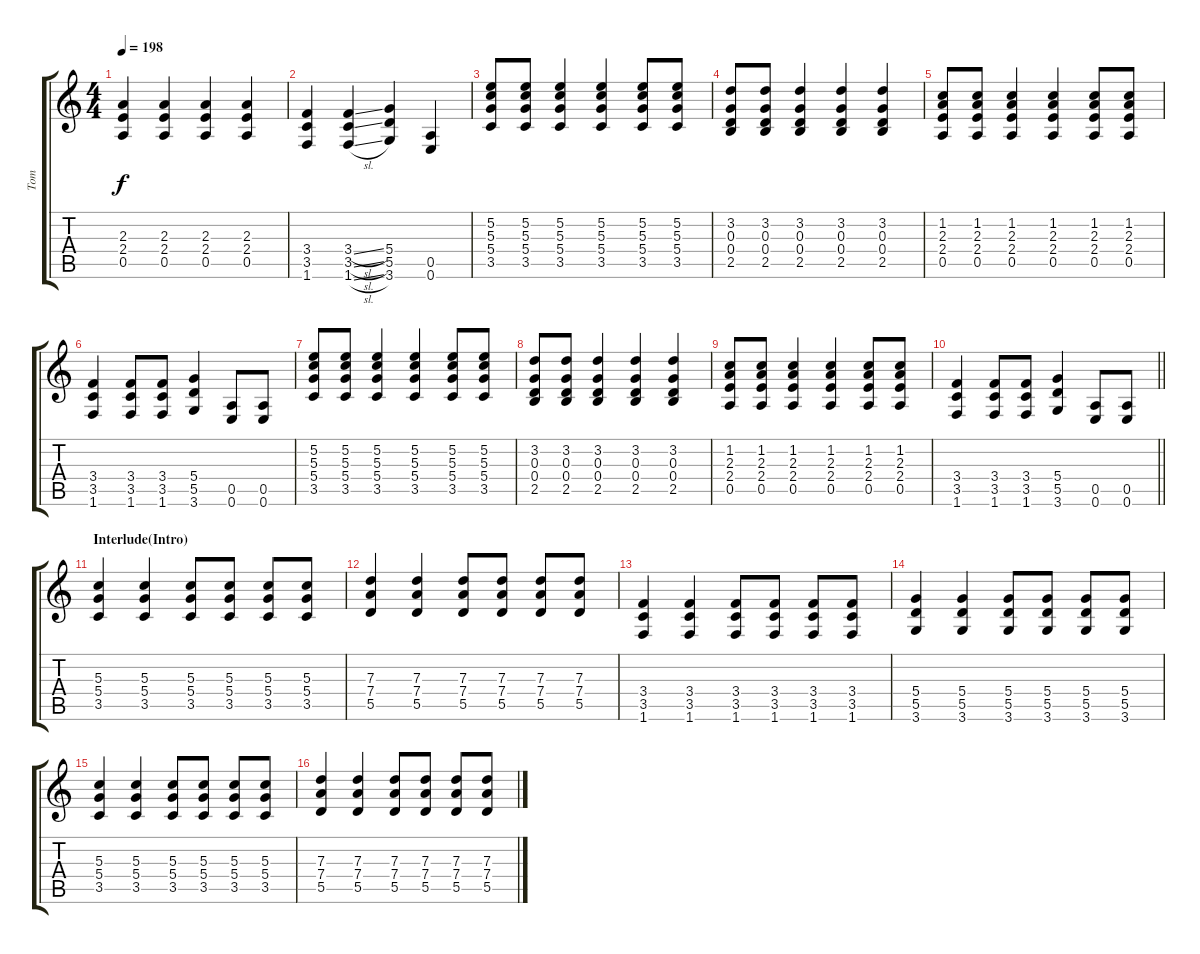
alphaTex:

\track ("Tom" "Tom") {instrument distortionguitar}
\staff {score tabs}
\tuning (E4 B3 G3 D3 A2 E2) {hide}
\ts (4 4)
\tempo 198
\clef g2
\ks c
(2.3 2.4 0.5).4{dy f} (2.3 2.4 0.5).4 (2.3 2.4 0.5).4 (2.3 2.4 0.5).4 |
(3.4 3.5 1.6).4 (3.4{sl} 3.5{sl} 1.6{sl}).4 (5.4 5.5 3.6).4 (0.5 0.6).4 |
(5.2 5.3 5.4 3.5).8 (5.2 5.3 5.4 3.5).8 (5.2 5.3 5.4 3.5).4 (5.2 5.3 5.4 3.5).4 (5.2 5.3 5.4 3.5).8 (5.2 5.3 5.4 3.5).8 |
(3.2 0.3 0.4 2.5).8 (3.2 0.3 0.4 2.5).8 (3.2 0.3 0.4 2.5).4 (3.2 0.3 0.4 2.5).4 (3.2 0.3 0.4 2.5).4 |
(1.2 2.3 2.4 0.5).8 (1.2 2.3 2.4 0.5).8 (1.2 2.3 2.4 0.5).4 (1.2 2.3 2.4 0.5).4 (1.2 2.3 2.4 0.5).8 (1.2 2.3 2.4 0.5).8 |
(3.4 3.5 1.6).4 (3.4 3.5 1.6).8 (3.4 3.5 1.6).8 (5.4 5.5 3.6).4 (0.5 0.6).8 (0.5 0.6).8 |
(5.2 5.3 5.4 3.5).8 (5.2 5.3 5.4 3.5).8 (5.2 5.3 5.4 3.5).4 (5.2 5.3 5.4 3.5).4 (5.2 5.3 5.4 3.5).8 (5.2 5.3 5.4 3.5).8 |
(3.2 0.3 0.4 2.5).8 (3.2 0.3 0.4 2.5).8 (3.2 0.3 0.4 2.5).4 (3.2 0.3 0.4 2.5).4 (3.2 0.3 0.4 2.5).4 |
(1.2 2.3 2.4 0.5).8 (1.2 2.3 2.4 0.5).8 (1.2 2.3 2.4 0.5).4 (1.2 2.3 2.4 0.5).4 (1.2 2.3 2.4 0.5).8 (1.2 2.3 2.4 0.5).8 |
\barLineRight lightlight
(3.4 3.5 1.6).4 (3.4 3.5 1.6).8 (3.4 3.5 1.6).8 (5.4 5.5 3.6).4 (0.5 0.6).8 (0.5 0.6).8 |
\section ("" "Interlude(Intro)")
(5.3 5.4 3.5).4 (5.3 5.4 3.5).4 (5.3 5.4 3.5).8 (5.3 5.4 3.5).8 (5.3 5.4 3.5).8 (5.3 5.4 3.5).8 |
(7.3 7.4 5.5).4 (7.3 7.4 5.5).4 (7.3 7.4 5.5).8 (7.3 7.4 5.5).8 (7.3 7.4 5.5).8 (7.3 7.4 5.5).8 |
(3.4 3.5 1.6).4 (3.4 3.5 1.6).4 (3.4 3.5 1.6).8 (3.4 3.5 1.6).8 (3.4 3.5 1.6).8 (3.4 3.5 1.6).8 |
(5.4 5.5 3.6).4 (5.4 5.5 3.6).4 (5.4 5.5 3.6).8 (5.4 5.5 3.6).8 (5.4 5.5 3.6).8 (5.4 5.5 3.6).8 |
(5.3 5.4 3.5).4 (5.3 5.4 3.5).4 (5.3 5.4 3.5).8 (5.3 5.4 3.5).8 (5.3 5.4 3.5).8 (5.3 5.4 3.5).8 |
(7.3 7.4 5.5).4 (7.3 7.4 5.5).4 (7.3 7.4 5.5).8 (7.3 7.4 5.5).8 (7.3 7.4 5.5).8 (7.3 7.4 5.5).8
